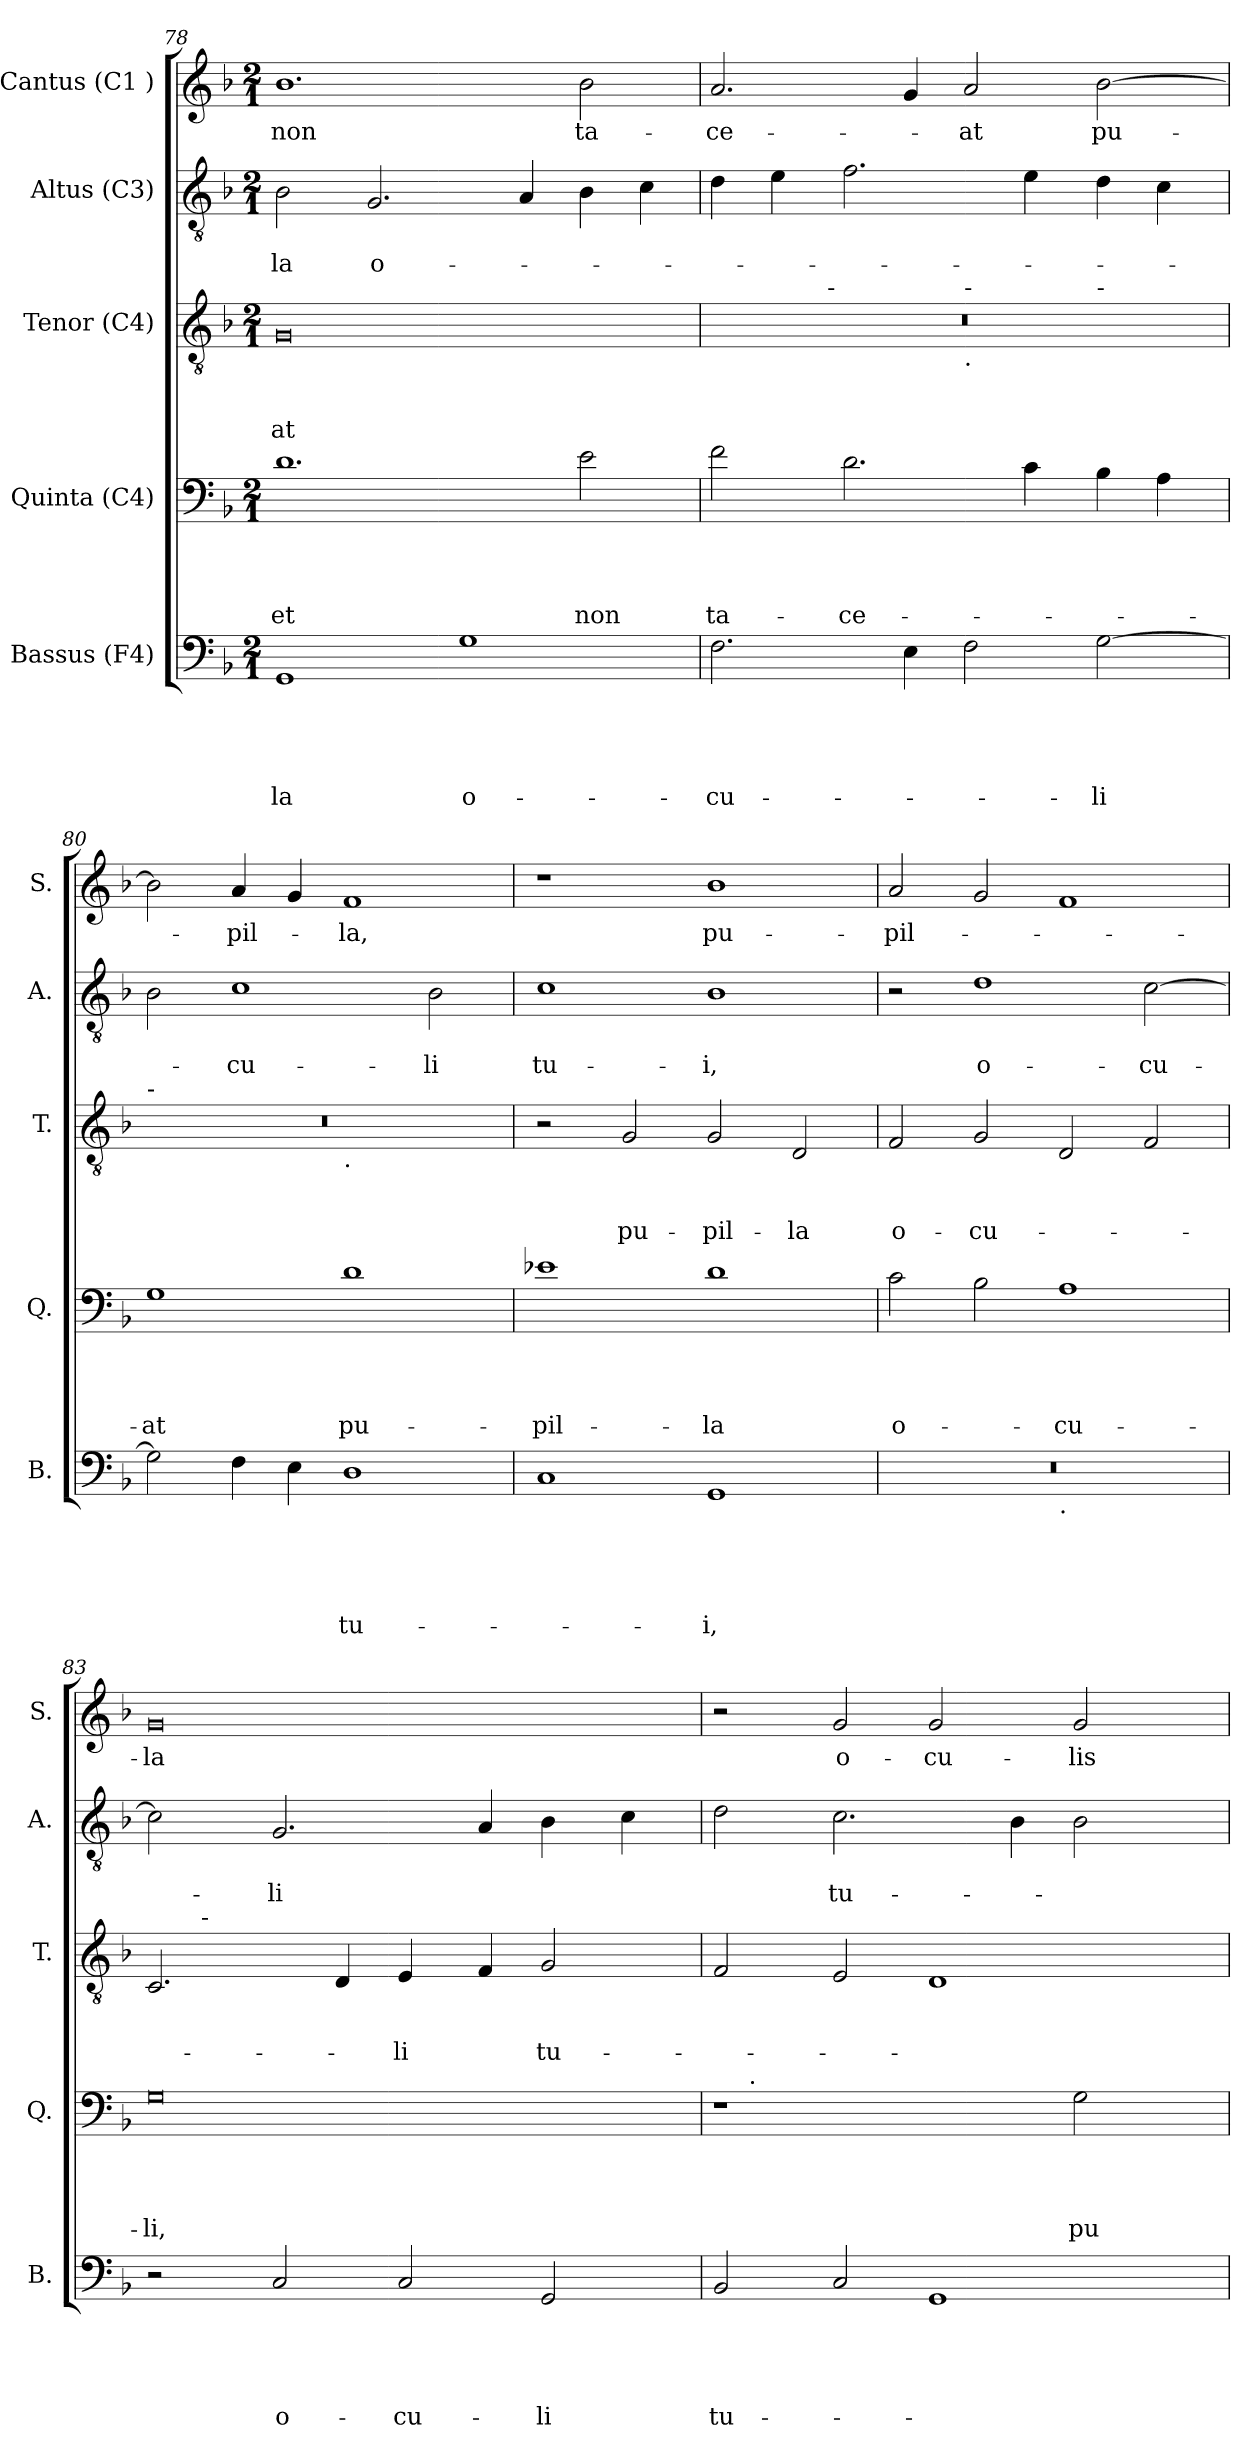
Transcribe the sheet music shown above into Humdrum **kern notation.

**kern	**text	**text	**text	**text	**text	**kern	**text	**text	**text	**text	**kern	**text	**text	**text	**kern	**text	**text	**kern	**text
*part5	*part5	*part5	*part5	*part5	*part5	*part4	*part4	*part4	*part4	*part4	*part3	*part3	*part3	*part3	*part2	*part2	*part2	*part1	*part1
*staff5	*staff5	*staff5	*staff5	*staff5	*staff5	*staff4	*staff4	*staff4	*staff4	*staff4	*staff3	*staff3	*staff3	*staff3	*staff2	*staff2	*staff2	*staff1	*staff1
*I"Bassus (F4)	*	*	*	*	*	*I"Quinta (C4)	*	*	*	*	*I"Tenor (C4)	*	*	*	*I"Altus (C3)	*	*	*I"Cantus (C1 )	*
*I'B.	*	*	*	*	*	*I'Q.	*	*	*	*	*I'T.	*	*	*	*I'A.	*	*	*I'S.	*
*clefF4	*	*	*	*	*	*clefF4	*	*	*	*	*clefGv2	*	*	*	*clefGv2	*	*	*clefG2	*
*k[b-]	*	*	*	*	*	*k[b-]	*	*	*	*	*k[b-]	*	*	*	*k[b-]	*	*	*k[b-]	*
*F:	*	*	*	*	*	*F:	*	*	*	*	*F:	*	*	*	*F:	*	*	*F:	*
*M2/1	*	*	*	*	*	*M2/1	*	*	*	*	*M2/1	*	*	*	*M2/1	*	*	*M2/1	*
=78	=78	=78	=78	=78	=78	=78	=78	=78	=78	=78	=78	=78	=78	=78	=78	=78	=78	=78	=78
!	!	!	!	!	!LO:LY:b	!	!	!	!	!LO:LY:b	!	!	!	!LO:LY:b	!	!	!LO:LY:b	!	!LO:LY:b
1GG	.	.	.	.	-la	1.d	.	.	.	et	0G	.	.	-at	2B-\	.	-la	1.b-	non
!	!	!	!	!	!	!	!	!	!	!	!	!	!	!	!	!	!LO:LY:b	!	!
.	.	.	.	.	.	.	.	.	.	.	.	.	.	.	2.G/	.	o-	.	.
!	!	!	!	!	!LO:LY:b	!	!	!	!	!	!	!	!	!	!	!	!	!	!
1G	.	.	.	.	o-	.	.	.	.	.	.	.	.	.	.	.	.	.	.
.	.	.	.	.	.	.	.	.	.	.	.	.	.	.	4A/	.	.	.	.
!	!	!	!	!	!	!	!	!	!	!LO:LY:b	!	!	!	!	!	!	!	!	!LO:LY:b
.	.	.	.	.	.	2e\	.	.	.	non	.	.	.	.	4B-\	.	.	2b-\	ta-
.	.	.	.	.	.	.	.	.	.	.	.	.	.	.	4c\	.	.	.	.
!!LO:PB:g=z
=79	=79	=79	=79	=79	=79	=79	=79	=79	=79	=79	=79	=79	=79	=79	=79	=79	=79	=79	=79
!	!	!	!	!	!LO:LY:b	!	!	!	!	!LO:LY:b	!	!	!	!	!	!	!	!	!LO:LY:b
*	*	*	*	*	*	*	*	*	*	*	*^	*	*	*	*	*	*	*	*
*	*	*	*	*	*	*	*	*	*	*	*	*^	*	*	*	*	*	*	*	*
*	*	*	*	*	*	*	*	*	*	*	*	*	*^	*	*	*	*	*	*	*	*
2.F\	.	.	.	.	-cu-	2f\	.	.	.	ta-	0r	4...ryy	1ryy	1.ryy	.	.	.	4d\	.	.	2.a/	-ce-
.	.	.	.	.	.	.	.	.	.	.	.	.	.	.	.	.	.	4e\	.	.	.	.
!	!	!	!	!	!	!	!	!	!	!	!	!LO:TX:a:t=-	!	!	!	!	!	!	!	!	!	!
.	.	.	.	.	.	.	.	.	.	.	.	1ryy	.	.	.	.	.	.	.	.	.	.
!	!	!	!	!	!	!	!	!	!	!LO:LY:b	!	!	!	!	!	!	!	!	!	!	!	!
.	.	.	.	.	.	2.d\	.	.	.	-ce-	.	.	.	.	.	.	.	2.f\	.	.	.	.
4E\	.	.	.	.	.	.	.	.	.	.	.	.	.	.	.	.	.	.	.	.	4g/	.
!	!	!	!	!	!	!	!	!	!	!	!	!	!LO:TX:a:t=-	!	!	!	!	!	!	!	!	!
!	!	!	!	!	!	!	!	!	!	!	!	!	!LO:TX:b:t=.	!	!	!	!	!	!	!	!	!
!	!	!	!	!	!	!	!	!	!	!	!	!	!	!	!	!	!	!	!	!	!	!LO:LY:b
2F\	.	.	.	.	.	.	.	.	.	.	.	.	1ryy	.	.	.	.	.	.	.	2a/	-at
.	.	.	.	.	.	4c\	.	.	.	.	.	.	.	.	.	.	.	4e\	.	.	.	.
.	.	.	.	.	.	.	.	.	.	.	.	2ryy	.	.	.	.	.	.	.	.	.	.
!	!	!	!	!	!	!	!	!	!	!	!	!	!	!LO:TX:a:t=-	!	!	!	!	!	!	!	!
!	!	!	!	!	!LO:LY:b	!	!	!	!	!	!	!	!	!	!	!	!	!	!	!	!	!LO:LY:b
[>2G\	.	.	.	.	-li	4B-\	.	.	.	.	.	.	.	2ryy	.	.	.	4d\	.	.	[>2b-\	pu-
.	.	.	.	.	.	4A\	.	.	.	.	.	.	.	.	.	.	.	4c\	.	.	.	.
.	.	.	.	.	.	.	.	.	.	.	.	32ryy	.	.	.	.	.	.	.	.	.	.
=80	=80	=80	=80	=80	=80	=80	=80	=80	=80	=80	=80	=80	=80	=80	=80	=80	=80	=80	=80	=80	=80	=80
!	!	!	!	!	!	!	!	!	!	!	!LO:TX:a:t=-	!	!	!	!	!	!	!	!	!	!	!
!	!	!	!	!	!	!	!	!	!	!LO:LY:b	!	!	!	!	!	!	!	!	!	!	!	!
*	*	*	*	*	*	*	*	*	*	*	*	*v	*v	*v	*	*	*	*	*	*	*	*
2G\]	.	.	.	.	.	1G	.	.	.	-at	0r	1ryy	.	.	.	2B-\	.	.	2b-\]	.
!	!	!	!	!	!	!	!	!	!	!	!	!	!	!	!	!	!	!LO:LY:b	!	!LO:LY:b
4F\	.	.	.	.	.	.	.	.	.	.	.	.	.	.	.	1c	.	-cu-	4a/	-pil-
4E\	.	.	.	.	.	.	.	.	.	.	.	.	.	.	.	.	.	.	4g/	.
!	!	!	!	!	!	!	!	!	!	!	!	!LO:TX:b:t=.	!	!	!	!	!	!	!	!
!	!	!	!	!	!LO:LY:b	!	!	!	!	!LO:LY:b	!	!	!	!	!	!	!	!	!	!LO:LY:b
1D	.	.	.	.	tu-	1d	.	.	.	pu-	.	1ryy	.	.	.	.	.	.	1f	-la,
!	!	!	!	!	!	!	!	!	!	!	!	!	!	!	!	!	!	!LO:LY:b	!	!
.	.	.	.	.	.	.	.	.	.	.	.	.	.	.	.	2B-\	.	-li	.	.
=81	=81	=81	=81	=81	=81	=81	=81	=81	=81	=81	=81	=81	=81	=81	=81	=81	=81	=81	=81	=81
!	!	!	!	!	!	!	!	!	!	!LO:LY:b	!	!	!	!	!	!	!	!LO:LY:b	!	!
*	*	*	*	*	*	*	*	*	*	*	*v	*v	*	*	*	*	*	*	*	*
1C	.	.	.	.	.	1e-X	.	.	.	-pil-	2r	.	.	.	1c	.	tu-	1r	.
!	!	!	!	!	!	!	!	!	!	!	!	!	!	!LO:LY:b	!	!	!	!	!
.	.	.	.	.	.	.	.	.	.	.	2G/	.	.	pu-	.	.	.	.	.
!	!	!	!	!	!LO:LY:b	!	!	!	!	!LO:LY:b	!	!	!	!LO:LY:b	!	!	!LO:LY:b	!	!LO:LY:b
1GG	.	.	.	.	-i,	1d	.	.	.	-la	2G/	.	.	-pil-	1B-	.	-i,	1b-	pu-
!	!	!	!	!	!	!	!	!	!	!	!	!	!	!LO:LY:b	!	!	!	!	!
.	.	.	.	.	.	.	.	.	.	.	2D/	.	.	-la	.	.	.	.	.
=82	=82	=82	=82	=82	=82	=82	=82	=82	=82	=82	=82	=82	=82	=82	=82	=82	=82	=82	=82
!	!	!	!	!	!	!	!	!	!	!LO:LY:b	!	!	!	!LO:LY:b	!	!	!	!	!LO:LY:b
*^	*	*	*	*	*	*	*	*	*	*	*	*	*	*	*	*	*	*	*
0r	1ryy	.	.	.	.	.	2c\	.	.	.	o-	2F/	.	.	o-	2r	.	.	2a/	-pil-
!	!	!	!	!	!	!	!	!	!	!	!	!	!	!	!LO:LY:b	!	!	!LO:LY:b	!	!
.	.	.	.	.	.	.	2B-\	.	.	.	.	2G/	.	.	-cu-	1d	.	o-	2g/	.
!	!LO:TX:b:t=.	!	!	!	!	!	!	!	!	!	!	!	!	!	!	!	!	!	!	!
!	!	!	!	!	!	!	!	!	!	!	!LO:LY:b	!	!	!	!	!	!	!	!	!
.	1ryy	.	.	.	.	.	1A	.	.	.	-cu-	2D/	.	.	.	.	.	.	1f	.
!	!	!	!	!	!	!	!	!	!	!	!	!	!	!	!	!	!	!LO:LY:b	!	!
.	.	.	.	.	.	.	.	.	.	.	.	2F/	.	.	.	[>2c\	.	-cu-	.	.
!!LO:PB:g=z
=83	=83	=83	=83	=83	=83	=83	=83	=83	=83	=83	=83	=83	=83	=83	=83	=83	=83	=83	=83	=83
!	!	!	!	!	!	!	!	!	!	!	!LO:LY:b	!	!	!	!	!	!	!	!	!LO:LY:b
*v	*v	*	*	*	*	*	*	*	*	*	*	*^	*	*	*	*	*	*	*	*
2r	.	.	.	.	.	0G	.	.	.	-li,	2.C/	8.ryy	.	.	.	2c\]	.	.	0g	-la
!	!	!	!	!	!	!	!	!	!	!	!	!LO:TX:a:t=-	!	!	!	!	!	!	!	!
.	.	.	.	.	.	.	.	.	.	.	.	1ryy	.	.	.	.	.	.	.	.
!	!	!	!	!	!LO:LY:b	!	!	!	!	!	!	!	!	!	!	!	!	!LO:LY:b	!	!
2C/	.	.	.	.	o-	.	.	.	.	.	.	.	.	.	.	2.G/	.	-li	.	.
.	.	.	.	.	.	.	.	.	.	.	4D/	.	.	.	.	.	.	.	.	.
!	!	!	!	!	!LO:LY:b	!	!	!	!	!	!	!	!	!	!LO:LY:b	!	!	!	!	!
2C/	.	.	.	.	-cu-	.	.	.	.	.	4E/	.	.	.	-li	.	.	.	.	.
.	.	.	.	.	.	.	.	.	.	.	.	2ryy	.	.	.	.	.	.	.	.
.	.	.	.	.	.	.	.	.	.	.	4F/	.	.	.	.	4A/	.	.	.	.
!	!	!	!	!	!LO:LY:b	!	!	!	!	!	!	!	!	!	!LO:LY:b	!	!	!	!	!
2GG/	.	.	.	.	-li	.	.	.	.	.	2G/	.	.	.	tu-	4B-\	.	.	.	.
.	.	.	.	.	.	.	.	.	.	.	.	4ryy	.	.	.	.	.	.	.	.
.	.	.	.	.	.	.	.	.	.	.	.	.	.	.	.	4c\	.	.	.	.
.	.	.	.	.	.	.	.	.	.	.	.	16ryy	.	.	.	.	.	.	.	.
=84	=84	=84	=84	=84	=84	=84	=84	=84	=84	=84	=84	=84	=84	=84	=84	=84	=84	=84	=84	=84
!	!	!	!	!	!LO:LY:b	!	!	!	!	!	!	!	!	!	!	!	!	!	!	!
*	*	*	*	*	*	*^	*	*	*	*	*v	*v	*	*	*	*	*	*	*	*
2BB-/	.	.	.	.	tu-	1r	16.ryy	.	.	.	.	2F/	.	.	.	2d\	.	.	2r	.
!	!	!	!	!	!	!	!LO:TX:a:t=.	!	!	!	!	!	!	!	!	!	!	!	!	!
.	.	.	.	.	.	.	1ryy	.	.	.	.	.	.	.	.	.	.	.	.	.
!	!	!	!	!	!	!	!	!	!	!	!	!	!	!	!	!	!	!LO:LY:b	!	!LO:LY:b
2C/	.	.	.	.	.	.	.	.	.	.	.	2E/	.	.	.	2.c\	.	tu-	2g/	o-
!	!	!	!	!	!	!	!	!	!	!	!	!	!	!	!	!	!	!	!	!LO:LY:b
1GG	.	.	.	.	.	2ryy	.	.	.	.	.	1D	.	.	.	.	.	.	2g/	-cu-
.	.	.	.	.	.	.	2ryy	.	.	.	.	.	.	.	.	.	.	.	.	.
.	.	.	.	.	.	.	.	.	.	.	.	.	.	.	.	4B-\	.	.	.	.
!	!	!	!	!	!	!	!	!	!	!	!LO:LY:b	!	!	!	!	!	!	!	!	!LO:LY:b
.	.	.	.	.	.	2G\	.	.	.	.	pu-	.	.	.	.	2B-\	.	.	2g/	-lis
.	.	.	.	.	.	.	4ryy	.	.	.	.	.	.	.	.	.	.	.	.	.
.	.	.	.	.	.	.	8ryy	.	.	.	.	.	.	.	.	.	.	.	.	.
.	.	.	.	.	.	.	32ryy	.	.	.	.	.	.	.	.	.	.	.	.	.
*	*	*	*	*	*	*v	*v	*	*	*	*	*	*	*	*	*	*	*	*	*
=	=	=	=	=	=	=	=	=	=	=	=	=	=	=	=	=	=	=	=
*-	*-	*-	*-	*-	*-	*-	*-	*-	*-	*-	*-	*-	*-	*-	*-	*-	*-	*-	*-
